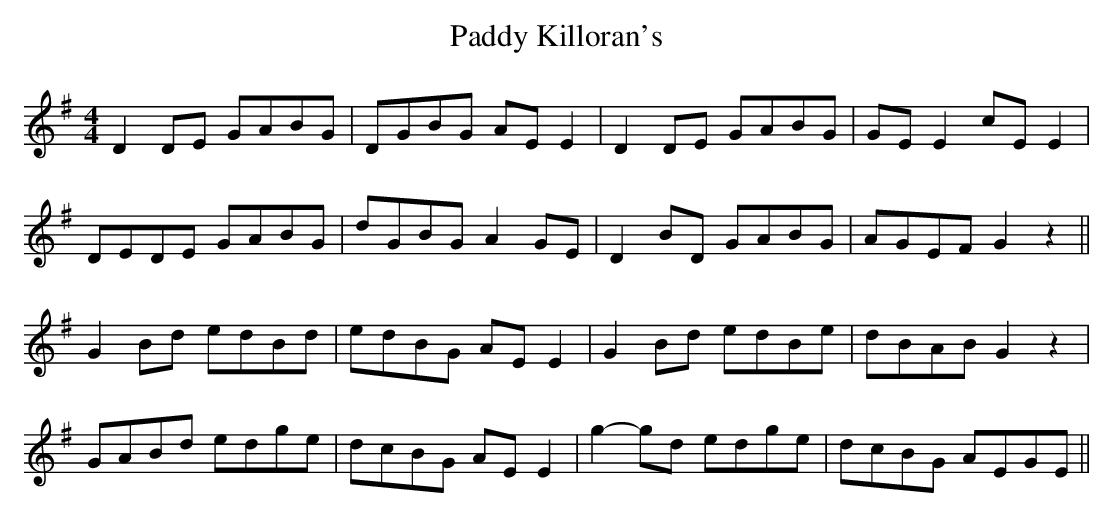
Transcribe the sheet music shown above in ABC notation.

X:1
T:Paddy Killoran's
M:4/4
L:1/8
K:G
D2 DE GABG|DGBG AE E2|D2 DE GABG|GE E2 cE E2|
DEDE GABG|dGBG A2 GE|D2 BD GABG|AGEF G2 z2||
G2 Bd edBd|edBG AE E2|G2 Bd edBe|dBAB G2 z2|
GABd edge|dcBG AE E2|g2-gd edge|dcBG AEGE||
